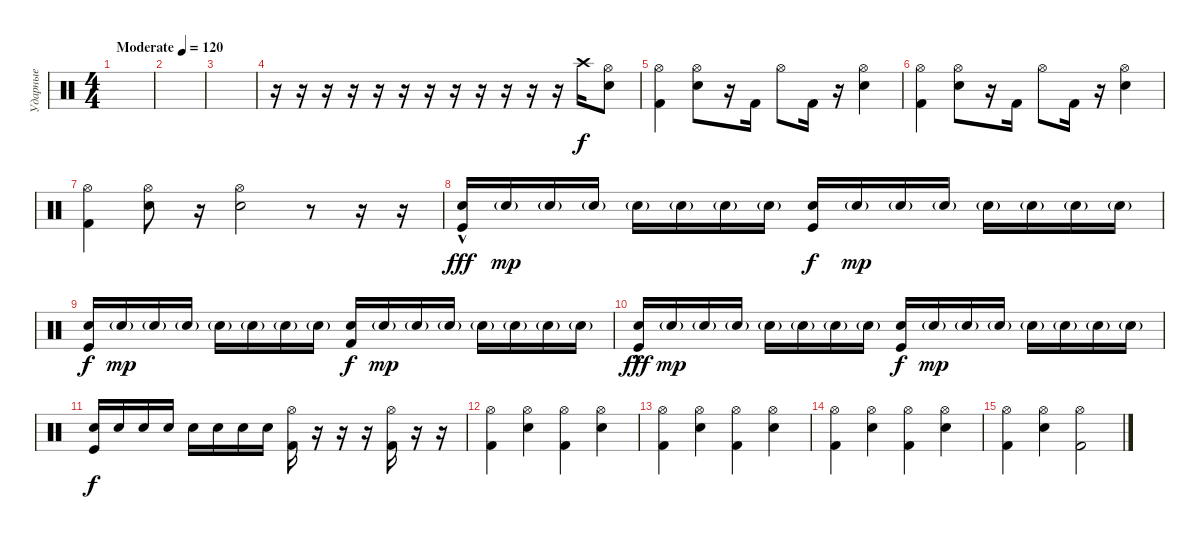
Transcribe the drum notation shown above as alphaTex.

\track ("Ударные" "Ударные") {instrument percussion}
\staff {score}
\articulation defaults
\ts (4 4)
\tempo (120 "Moderate")
\clef neutral
\ks c
|
|
|
r.16 r.16 r.16 r.16 r.16 r.16 r.16 r.16 r.16 r.16 r.16 r.16 "Crash high (hit)".16 ("Hi-Hat (open)" "Electric Snare (hit)").8 |
("Kick (hit) 2" "Hi-Hat (open)").4 ("Electric Snare (hit)" "Hi-Hat (open)").8 r.16 "Kick (hit) 2".16 "Hi-Hat (open)".8 "Kick (hit) 2".16 r.16 ("Electric Snare (hit)" "Hi-Hat (open)").4 |
("Kick (hit) 2" "Hi-Hat (open)").4 ("Electric Snare (hit)" "Hi-Hat (open)").8 r.16 "Kick (hit) 2".16 "Hi-Hat (open)".8 "Kick (hit) 2".16 r.16 ("Electric Snare (hit)" "Hi-Hat (open)").4 |
("Kick (hit) 2" "Hi-Hat (open)").4 ("Electric Snare (hit)" "Hi-Hat (open)").8 r.16 ("Electric Snare (hit)" "Hi-Hat (open)").2 r.8 r.16 r.16 |
("Electric Snare (hit)"{hac} "Kick (hit)").16{dy fff} "Electric Snare (hit)"{g}.16{dy mp} "Electric Snare (hit)"{g}.16 "Electric Snare (hit)"{g}.16 "Electric Snare (hit)"{g}.16 "Electric Snare (hit)"{g}.16 "Electric Snare (hit)"{g}.16 "Electric Snare (hit)"{g}.16 ("Electric Snare (hit)" "Kick (hit)").16{dy f} "Electric Snare (hit)"{g}.16{dy mp} "Electric Snare (hit)"{g}.16 "Electric Snare (hit)"{g}.16 "Electric Snare (hit)"{g}.16 "Electric Snare (hit)"{g}.16 "Electric Snare (hit)"{g}.16 "Electric Snare (hit)"{g}.16 |
("Electric Snare (hit)" "Kick (hit)").16{dy f} "Electric Snare (hit)"{g}.16{dy mp} "Electric Snare (hit)"{g}.16 "Electric Snare (hit)"{g}.16 "Electric Snare (hit)"{g}.16 "Electric Snare (hit)"{g}.16 "Electric Snare (hit)"{g}.16 "Electric Snare (hit)"{g}.16 ("Electric Snare (hit)" "Kick (hit) 2").16{dy f} "Electric Snare (hit)"{g}.16{dy mp} "Electric Snare (hit)"{g}.16 "Electric Snare (hit)"{g}.16 "Electric Snare (hit)"{g}.16 "Electric Snare (hit)"{g}.16 "Electric Snare (hit)"{g}.16 "Electric Snare (hit)"{g}.16 |
("Electric Snare (hit)"{hac} "Kick (hit)").16{dy fff} "Electric Snare (hit)"{g}.16{dy mp} "Electric Snare (hit)"{g}.16 "Electric Snare (hit)"{g}.16 "Electric Snare (hit)"{g}.16 "Electric Snare (hit)"{g}.16 "Electric Snare (hit)"{g}.16 "Electric Snare (hit)"{g}.16 ("Electric Snare (hit)" "Kick (hit)").16{dy f} "Electric Snare (hit)"{g}.16{dy mp} "Electric Snare (hit)"{g}.16 "Electric Snare (hit)"{g}.16 "Electric Snare (hit)"{g}.16 "Electric Snare (hit)"{g}.16 "Electric Snare (hit)"{g}.16 "Electric Snare (hit)"{g}.16 |
("Electric Snare (hit)" "Kick (hit)").16{dy f} "Snare (hit) 2".16 "Snare (hit) 2".16 "Snare (hit) 2".16 "Snare (hit) 2".16 "Snare (hit) 2".16 "Snare (hit) 2".16 "Snare (hit) 2".16 ("Hi-Hat (open)" "Kick (hit) 2").16 r.16 r.16 r.16 ("Hi-Hat (open)" "Kick (hit) 2").16 r.16 r.16 |
("Kick (hit) 2" "Hi-Hat (open)").4 ("Electric Snare (hit)" "Hi-Hat (open)").4 ("Kick (hit) 2" "Hi-Hat (open)").4 ("Electric Snare (hit)" "Hi-Hat (open)").4 |
("Kick (hit) 2" "Hi-Hat (open)").4 ("Electric Snare (hit)" "Hi-Hat (open)").4 ("Kick (hit) 2" "Hi-Hat (open)").4 ("Electric Snare (hit)" "Hi-Hat (open)").4 |
("Kick (hit) 2" "Hi-Hat (open)").4 ("Electric Snare (hit)" "Hi-Hat (open)").4 ("Kick (hit) 2" "Hi-Hat (open)").4 ("Electric Snare (hit)" "Hi-Hat (open)").4 |
("Kick (hit) 2" "Hi-Hat (open)").4 ("Electric Snare (hit)" "Hi-Hat (open)").4 ("Kick (hit) 2" "Hi-Hat (open)").2
